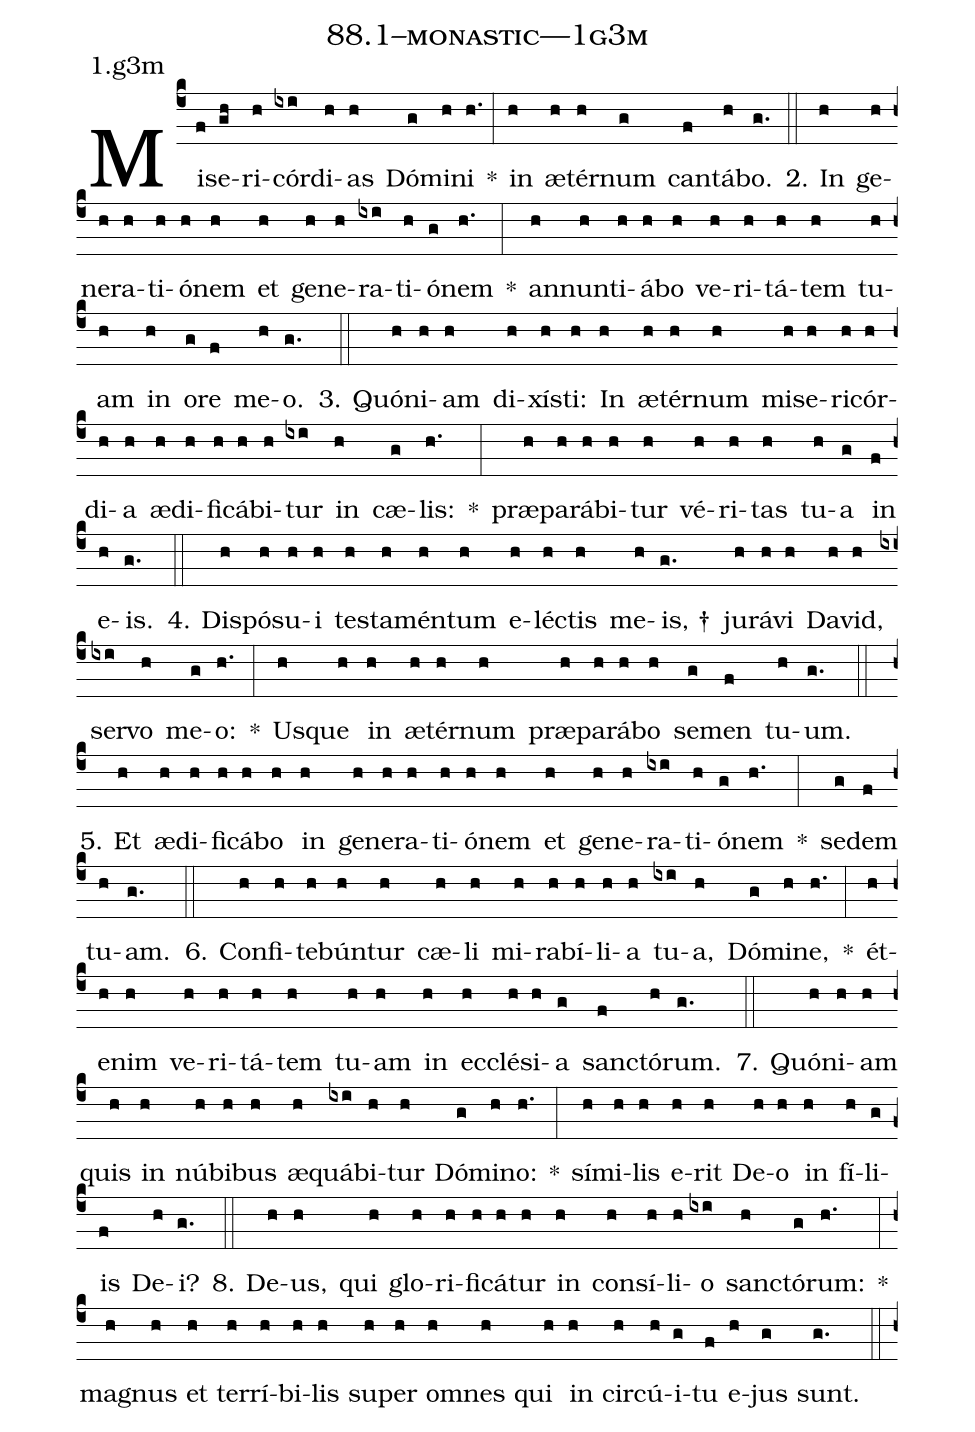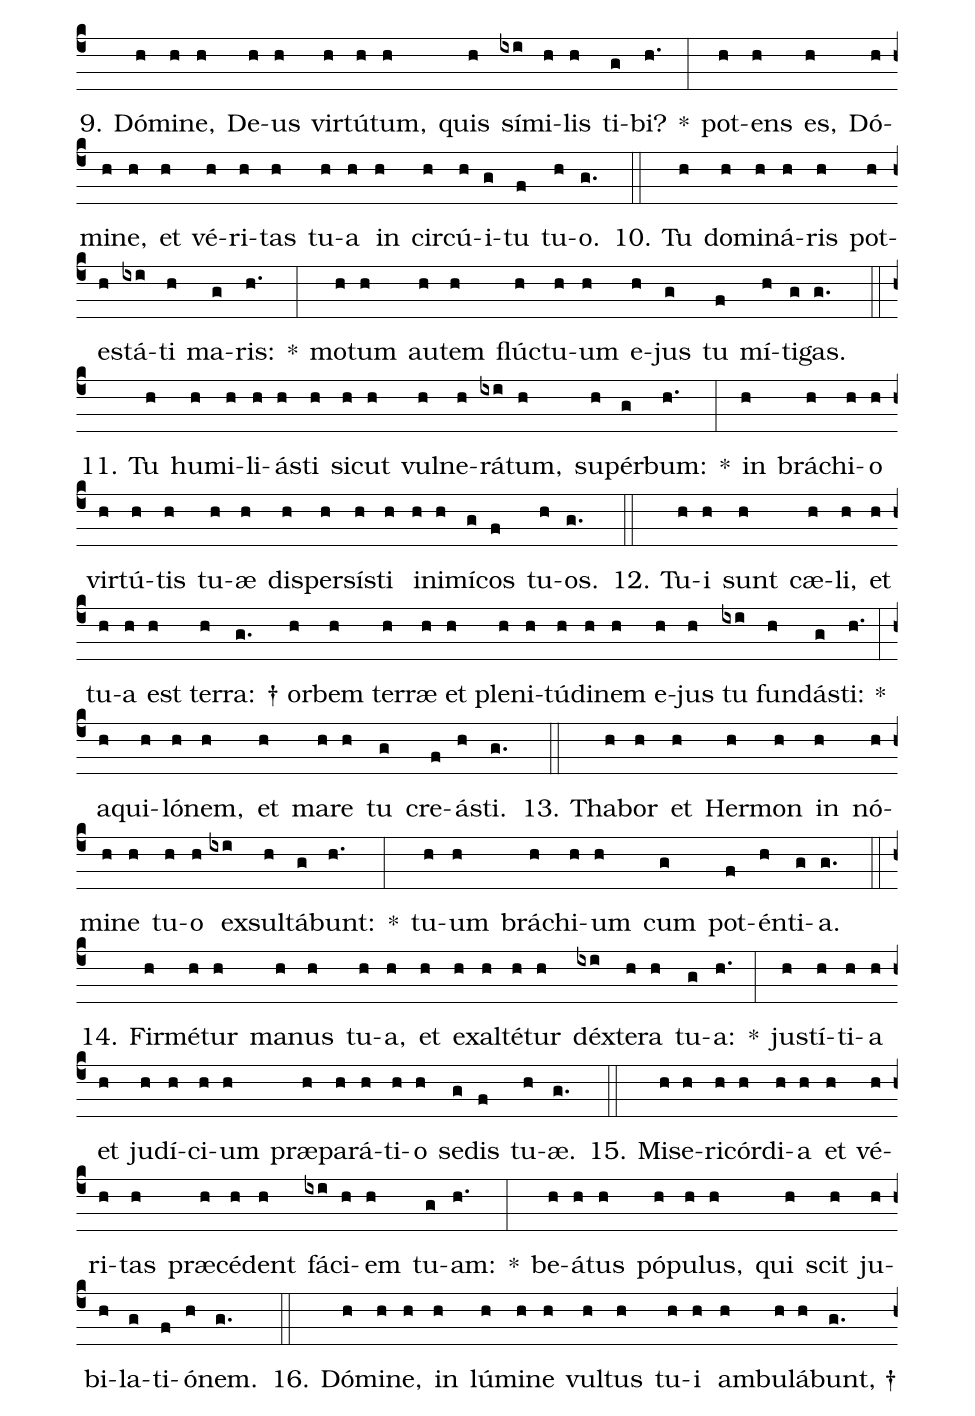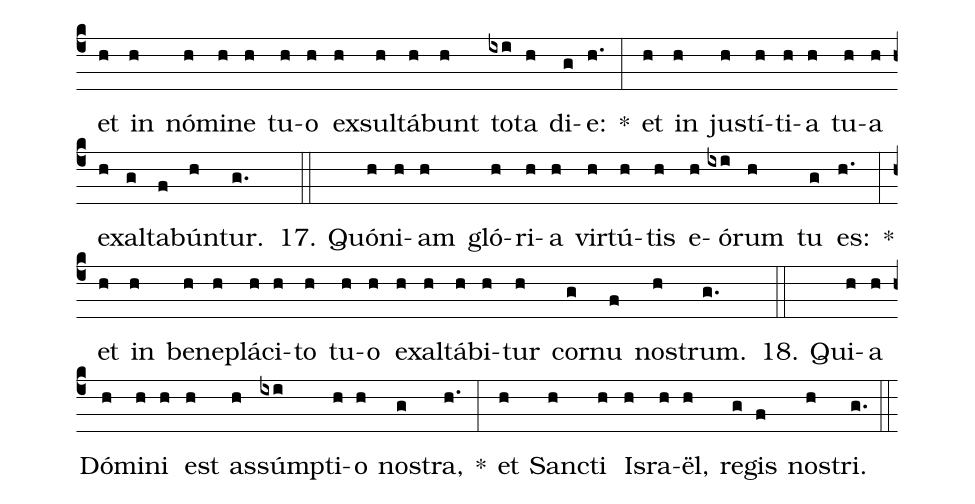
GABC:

name: 88.1--monastic---1g3m;
annotation: 1.g3m;
%%
(c4)Mi(f)se(gh)ri(h)cór(ixi)di(h)as(h) Dó(g)mi(h)ni(h.) *(:) in(h) æ(h)tér(h)num(g) can(f)tá(h)bo.(g.) (::)
2. In(h) ge(h)ne(h)ra(h)ti(h)ó(h)nem(h) et(h) ge(h)ne(h)ra(ixi)ti(h)ó(g)nem(h.) *(:) an(h)nun(h)ti(h)á(h)bo(h) ve(h)ri(h)tá(h)tem(h) tu(h)am(h) in(h) o(g)re(f) me(h)o.(g.) (::)
3. Quón(h)i(h)am(h) di(h)xís(h)ti:(h) In(h) æ(h)tér(h)num(h) mi(h)se(h)ri(h)cór(h)di(h)a(h) æ(h)di(h)fi(h)cá(h)bi(h)tur(ixi) in(h) cæ(g)lis:(h.) *(:) præ(h)pa(h)rá(h)bi(h)tur(h) vé(h)ri(h)tas(h) tu(h)a(g) in(f) e(h)is.(g.) (::)
4. Dis(h)pó(h)su(h)i(h) tes(h)ta(h)mén(h)tum(h) e(h)léc(h)tis(h) me(h)is, †(g.) ju(h)rá(h)vi(h) Da(h)vid,(h) ser(ixi)vo(h) me(g)o:(h.) *(:) Us(h)que(h) in(h) æ(h)tér(h)num(h) præ(h)pa(h)rá(h)bo(h) se(g)men(f) tu(h)um.(g.) (::)
5. Et(h) æ(h)di(h)fi(h)cá(h)bo(h) in(h) ge(h)ne(h)ra(h)ti(h)ó(h)nem(h) et(h) ge(h)ne(h)ra(ixi)ti(h)ó(g)nem(h.) *(:) se(g)dem(f) tu(h)am.(g.) (::)
6. Con(h)fi(h)te(h)bún(h)tur(h) cæ(h)li(h) mi(h)ra(h)bí(h)li(h)a(h) tu(ixi)a,(h) Dó(g)mi(h)ne,(h.) *(:) ét(h)e(h)nim(h) ve(h)ri(h)tá(h)tem(h) tu(h)am(h) in(h) ec(h)clé(h)si(h)a(g) sanc(f)tó(h)rum.(g.) (::)
7. Quón(h)i(h)am(h) quis(h) in(h) nú(h)bi(h)bus(h) æ(h)quá(ixi)bi(h)tur(h) Dó(g)mi(h)no:(h.) *(:) sí(h)mi(h)lis(h) e(h)rit(h) De(h)o(h) in(h) fí(h)li(g)is(f) De(h)i?(g.) (::)
8. De(h)us,(h) qui(h) glo(h)ri(h)fi(h)cá(h)tur(h) in(h) con(h)sí(h)li(h)o(ixi) sanc(h)tó(g)rum:(h.) *(:) ma(h)gnus(h) et(h) ter(h)rí(h)bi(h)lis(h) su(h)per(h) om(h)nes(h) qui(h) in(h) cir(h)cú(h)i(g)tu(f) e(h)jus(g) sunt.(g.) (::)
9. Dó(h)mi(h)ne,(h) De(h)us(h) vir(h)tú(h)tum,(h) quis(h) sí(ixi)mi(h)lis(h) ti(g)bi?(h.) *(:) pot(h)ens(h) es,(h) Dó(h)mi(h)ne,(h) et(h) vé(h)ri(h)tas(h) tu(h)a(h) in(h) cir(h)cú(h)i(g)tu(f) tu(h)o.(g.) (::)
10. Tu(h) do(h)mi(h)ná(h)ris(h) pot(h)es(h)tá(ixi)ti(h) ma(g)ris:(h.) *(:) mo(h)tum(h) au(h)tem(h) flúc(h)tu(h)um(h) e(h)jus(g) tu(f) mí(h)ti(g)gas.(g.) (::)
11. Tu(h) hu(h)mi(h)li(h)ás(h)ti(h) sic(h)ut(h) vul(h)ne(h)rá(ixi)tum,(h) su(h)pér(g)bum:(h.) *(:) in(h) brá(h)chi(h)o(h) vir(h)tú(h)tis(h) tu(h)æ(h) di(h)sper(h)sís(h)ti(h) in(h)i(h)mí(g)cos(f) tu(h)os.(g.) (::)
12. Tu(h)i(h) sunt(h) cæ(h)li,(h) et(h) tu(h)a(h) est(h) ter(h)ra: †(g.) or(h)bem(h) ter(h)ræ(h) et(h) ple(h)ni(h)tú(h)di(h)nem(h) e(h)jus(h) tu(ixi) fun(h)dás(g)ti:(h.) *(:) a(h)qui(h)ló(h)nem,(h) et(h) ma(h)re(h) tu(g) cre(f)ás(h)ti.(g.) (::)
13. Tha(h)bor(h) et(h) Her(h)mon(h) in(h) nó(h)mi(h)ne(h) tu(h)o(h) ex(ixi)sul(h)tá(g)bunt:(h.) *(:) tu(h)um(h) brá(h)chi(h)um(h) cum(g) pot(f)én(h)ti(g)a.(g.) (::)
14. Fir(h)mé(h)tur(h) ma(h)nus(h) tu(h)a,(h) et(h) ex(h)al(h)té(h)tur(h) déx(ixi)te(h)ra(h) tu(g)a:(h.) *(:) jus(h)tí(h)ti(h)a(h) et(h) ju(h)dí(h)ci(h)um(h) præ(h)pa(h)rá(h)ti(h)o(h) se(g)dis(f) tu(h)æ.(g.) (::)
15. Mi(h)se(h)ri(h)cór(h)di(h)a(h) et(h) vé(h)ri(h)tas(h) præ(h)cé(h)dent(h) fá(ixi)ci(h)em(h) tu(g)am:(h.) *(:) be(h)á(h)tus(h) pó(h)pu(h)lus,(h) qui(h) scit(h) ju(h)bi(h)la(g)ti(f)ó(h)nem.(g.) (::)
16. Dó(h)mi(h)ne,(h) in(h) lú(h)mi(h)ne(h) vul(h)tus(h) tu(h)i(h) am(h)bu(h)lá(h)bunt, †(g.) et(h) in(h) nó(h)mi(h)ne(h) tu(h)o(h) ex(h)sul(h)tá(h)bunt(h) to(ixi)ta(h) di(g)e:(h.) *(:) et(h) in(h) jus(h)tí(h)ti(h)a(h) tu(h)a(h) ex(h)al(g)ta(f)bún(h)tur.(g.) (::)
17. Quón(h)i(h)am(h) gló(h)ri(h)a(h) vir(h)tú(h)tis(h) e(h)ó(ixi)rum(h) tu(g) es:(h.) *(:) et(h) in(h) be(h)ne(h)plá(h)ci(h)to(h) tu(h)o(h) ex(h)al(h)tá(h)bi(h)tur(h) cor(g)nu(f) nos(h)trum.(g.) (::)
18. Qui(h)a(h) Dó(h)mi(h)ni(h) est(h) as(h)súmp(ixi)ti(h)o(h) nos(g)tra,(h.) *(:) et(h) Sanc(h)ti(h) Is(h)ra(h)ël,(h) re(g)gis(f) nos(h)tri.(g.) (::)
